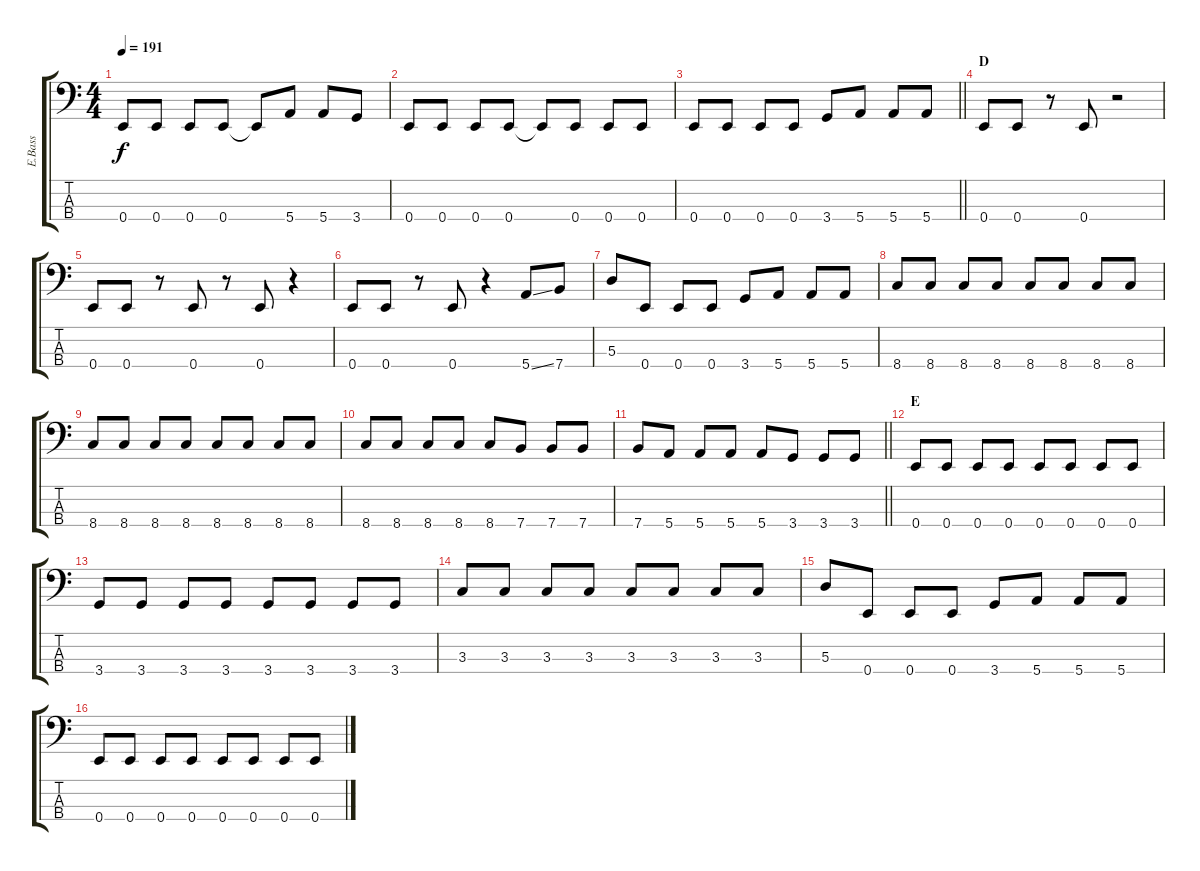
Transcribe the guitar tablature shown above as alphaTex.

\track ("E.Bass" "E.Bass") {instrument electricbassfinger}
\staff {score tabs}
\tuning (G2 D2 A1 E1) {hide}
\ts (4 4)
\tempo 191
\clef f4
\ks c
0.4.8{dy f} 0.4.8 0.4.8 0.4.8 0.4{t}.8 5.4.8 5.4.8 3.4.8 |
0.4.8 0.4.8 0.4.8 0.4.8 0.4{t}.8 0.4.8 0.4.8 0.4.8 |
\barLineRight lightlight
0.4.8 0.4.8 0.4.8 0.4.8 3.4.8 5.4.8 5.4.8 5.4.8 |
\section ("" "D")
0.4.8 0.4.8 r.8 0.4.8 r.2 |
0.4.8 0.4.8 r.8 0.4.8 r.8 0.4.8 r.4 |
0.4.8 0.4.8 r.8 0.4.8 r.4 5.4{ss}.8 7.4.8 |
5.3.8 0.4.8 0.4.8 0.4.8 3.4.8 5.4.8 5.4.8 5.4.8 |
8.4.8 8.4.8 8.4.8 8.4.8 8.4.8 8.4.8 8.4.8 8.4.8 |
8.4.8 8.4.8 8.4.8 8.4.8 8.4.8 8.4.8 8.4.8 8.4.8 |
8.4.8 8.4.8 8.4.8 8.4.8 8.4.8 7.4.8 7.4.8 7.4.8 |
\barLineRight lightlight
7.4.8 5.4.8 5.4.8 5.4.8 5.4.8 3.4.8 3.4.8 3.4.8 |
\section ("" "E")
0.4.8 0.4.8 0.4.8 0.4.8 0.4.8 0.4.8 0.4.8 0.4.8 |
3.4.8 3.4.8 3.4.8 3.4.8 3.4.8 3.4.8 3.4.8 3.4.8 |
3.3.8 3.3.8 3.3.8 3.3.8 3.3.8 3.3.8 3.3.8 3.3.8 |
5.3.8 0.4.8 0.4.8 0.4.8 3.4.8 5.4.8 5.4.8 5.4.8 |
0.4.8 0.4.8 0.4.8 0.4.8 0.4.8 0.4.8 0.4.8 0.4.8
